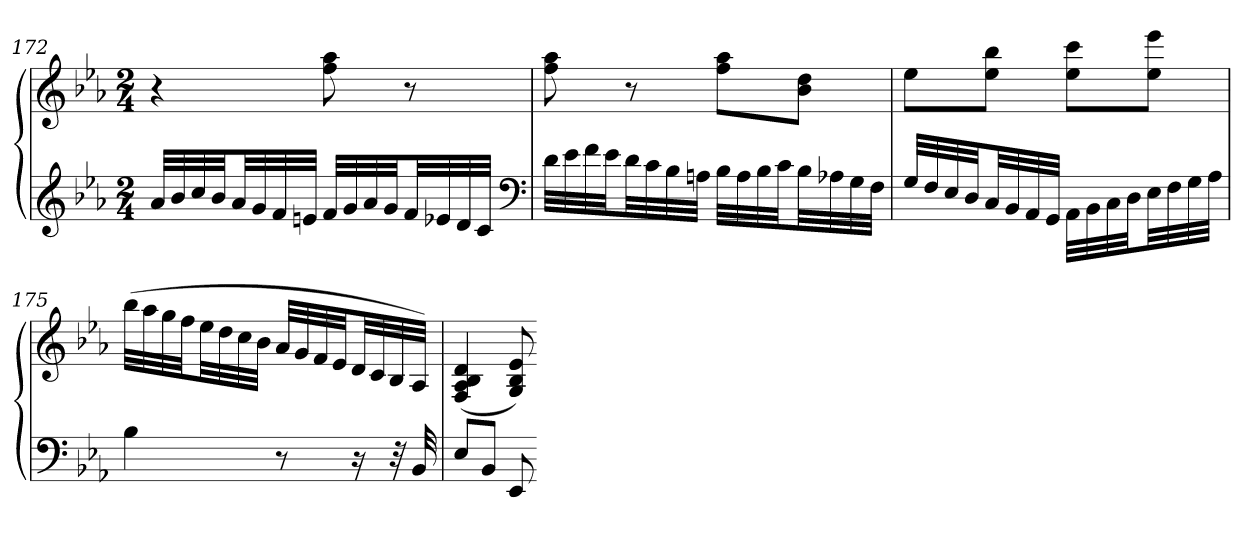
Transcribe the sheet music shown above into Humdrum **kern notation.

**kern	**kern
*part1	*part1
*staff2	*staff1
*clefG2	*clefG2
*k[b-e-a-]	*k[b-e-a-]
*E-:	*E-:
*M2/4	*M2/4
=172	=172
32a-LLL	4r
32b-	.
32cc	.
32b-JJ	.
32a-LL	.
32g	.
32f	.
32enJJJ	.
32fLLL	8ff 8aa-
32g	.
32a-	.
32gJJ	.
32fLL	8r
32e-X	.
32d	.
32cJJJ	.
*clefF4	*
=173	=173
32dLLL	8ff 8aa-
32e-	.
32f	.
32e-JJ	.
32dLL	8r
32c	.
32B-	.
32AnJJJ	.
32B-LLL	8ff 8aa-L
32A	.
32B-	.
32cJJ	.
32B-LL	8b- 8ddJ
32A-X	.
32G	.
32FJJJ	.
=174	=174
32GLLL	8ee-L
32F	.
32E-	.
32DJJ	.
32CLL	8ee- 8bb-J
32BB-	.
32AA-	.
32GGJJJ	.
32AA-LLL	8ee- 8cccL
32BB-	.
32C	.
32DJJ	.
32E-LL	8ee- 8eee-J
32F	.
32G	.
32A-JJJ	.
=175	=175
4B-	(32bb-LLL
.	32aa-
.	32gg
.	32ffJJ
.	32ee-LL
.	32dd
.	32cc
.	32b-JJJ
8r	32a-LLL
.	32g
.	32f
.	32e-JJ
16r	32dLL
.	32c
32r	32B-
32BB-	32A-JJJ)
=176	=176
8E-L	(4F 4A- 4B- 4d
8BB-J	.
8EE-	8G 8B- 8e-)
=-	=-
*-	*-
